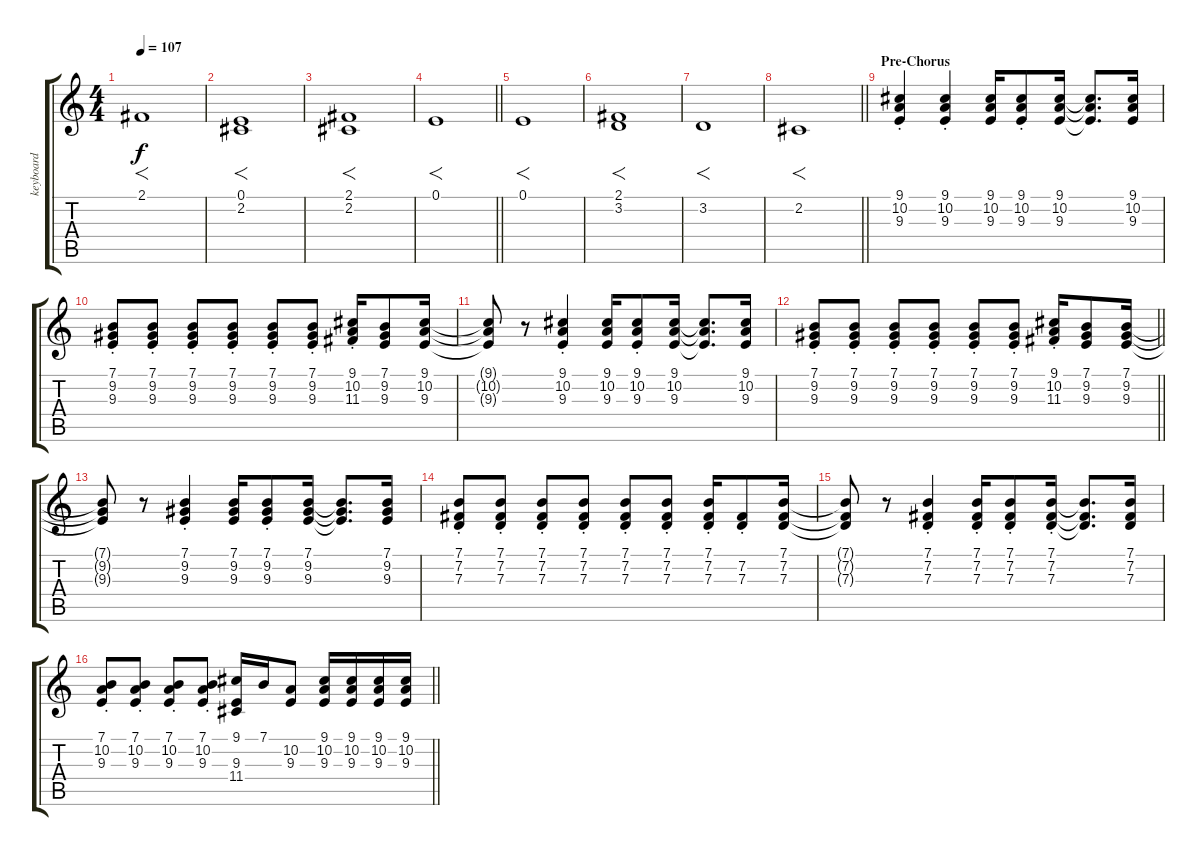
\track ("keyboard" "keyboard") {instrument synthstrings1}
\staff {score tabs}
\tuning (E4 B3 G3 D3 A2 E2) {hide}
\ts (4 4)
\tempo 107
\clef g2
\ks c
2.1.1{f dy f} |
(0.1 2.2).1{f} |
(2.1 2.2).1{f} |
\barLineRight lightlight
0.1.1{f} |
0.1.1{f} |
(2.1 3.2).1{f} |
3.2.1{f} |
\barLineRight lightlight
2.2.1{f} |
\section ("" "Pre-Chorus")
(9.1{st} 10.2{st} 9.3{st}).4 (9.1{st} 10.2{st} 9.3{st}).4 (9.1 10.2 9.3).16 (9.1{st} 10.2{st} 9.3{st}).8 (9.1 10.2 9.3).16 (9.1{t} 10.2{t} 9.3{t}).8{d} (9.1 10.2 9.3).16 |
(7.1{st} 9.2{st} 9.3{st}).8 (7.1{st} 9.2{st} 9.3{st}).8 (7.1{st} 9.2{st} 9.3{st}).8 (7.1{st} 9.2{st} 9.3{st}).8 (7.1{st} 9.2{st} 9.3{st}).8 (7.1{st} 9.2{st} 9.3{st}).8 (9.1{st} 10.2{st} 11.3{st}).16 (7.1 9.2 9.3).8 (9.1 10.2 9.3).16 |
(9.1{t} 10.2{t} 9.3{t}).8 r.8 (9.1{st} 10.2{st} 9.3{st}).4 (9.1 10.2 9.3).16 (9.1{st} 10.2{st} 9.3{st}).8 (9.1 10.2 9.3).16 (9.1{t} 10.2{t} 9.3{t}).8{d} (9.1 10.2 9.3).16 |
\barLineRight lightlight
(7.1{st} 9.2{st} 9.3{st}).8 (7.1{st} 9.2{st} 9.3{st}).8 (7.1{st} 9.2{st} 9.3{st}).8 (7.1{st} 9.2{st} 9.3{st}).8 (7.1{st} 9.2{st} 9.3{st}).8 (7.1{st} 9.2{st} 9.3{st}).8 (9.1{st} 10.2{st} 11.3{st}).16 (7.1 9.2 9.3).8 (7.1 9.2 9.3).16 |
(7.1{t} 9.2{t} 9.3{t}).8 r.8 (7.1{st} 9.2{st} 9.3{st}).4 (7.1 9.2 9.3).16 (7.1{st} 9.2{st} 9.3{st}).8 (7.1 9.2 9.3).16 (7.1{t} 9.2{t} 9.3{t}).8{d} (7.1 9.2 9.3).16 |
(7.1{st} 7.2{st} 7.3{st}).8 (7.1{st} 7.2{st} 7.3{st}).8 (7.1{st} 7.2{st} 7.3{st}).8 (7.1{st} 7.2{st} 7.3{st}).8 (7.1{st} 7.2{st} 7.3{st}).8 (7.1{st} 7.2{st} 7.3{st}).8 (7.1{st} 7.2{st} 7.3{st}).16 (7.2{st} 7.3{st}).8 (7.1 7.2 7.3).16 |
(7.1{t} 7.2{t} 7.3{t}).8 r.8 (7.1{st} 7.2{st} 7.3{st}).4 (7.1{st} 7.2{st} 7.3{st}).16 (7.1{st} 7.2{st} 7.3{st}).8 (7.1{st} 7.2{st} 7.3{st}).16 (7.1{t} 7.2{t} 7.3{t}).8{d} (7.1 7.2 7.3).16 |
\barLineRight lightlight
(7.1{st} 10.2{st} 9.3{st}).8 (7.1{st} 10.2{st} 9.3{st}).8 (7.1{st} 10.2{st} 9.3{st}).8 (7.1{st} 10.2{st} 9.3{st}).8 (9.1 9.3 11.4).16 7.1.16 (10.2 9.3).8 (9.1 10.2 9.3).16 (9.1 10.2 9.3).16 (9.1 10.2 9.3).16 (9.1 10.2 9.3).16
